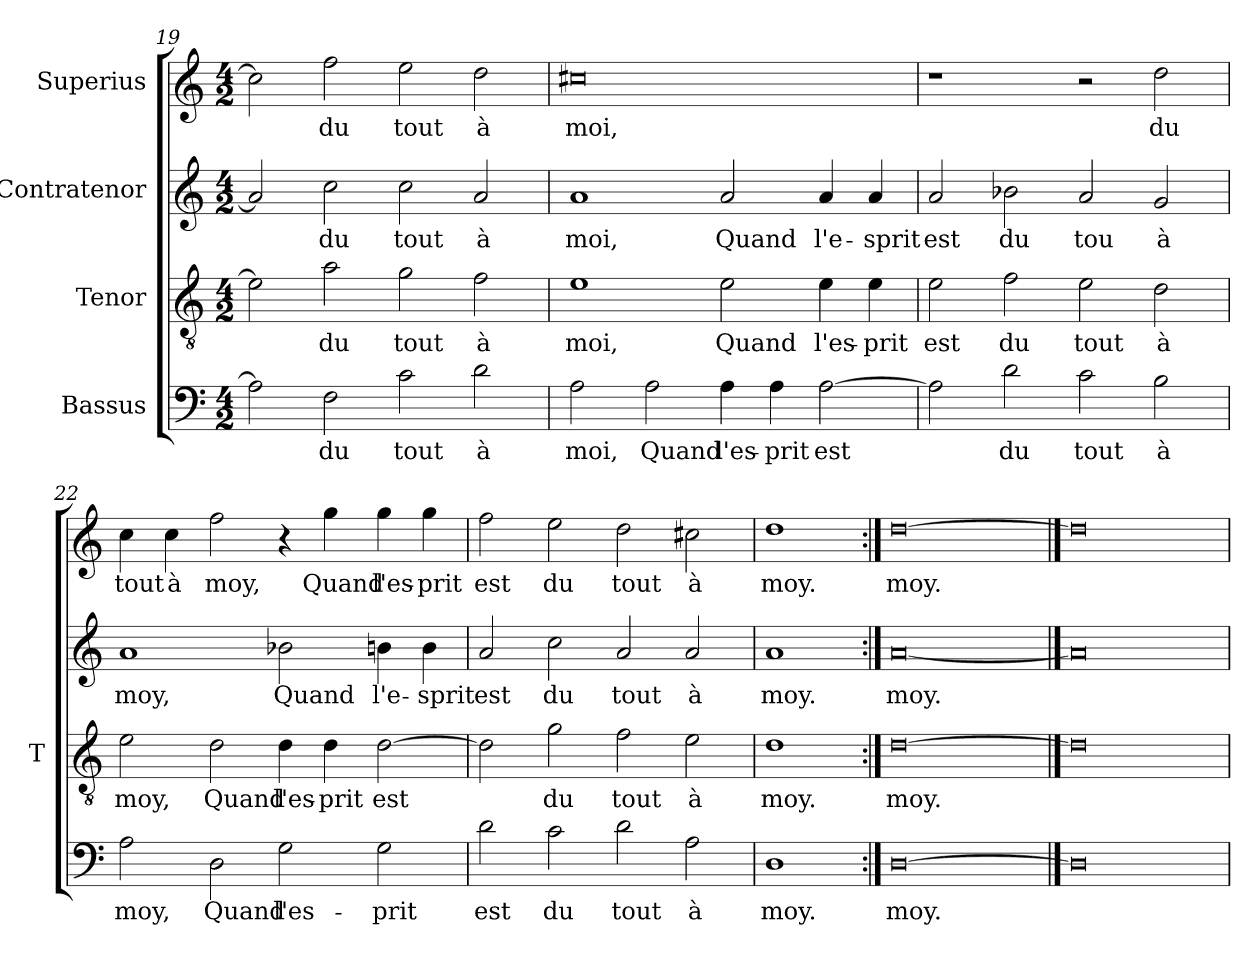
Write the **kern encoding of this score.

**kern	**text	**kern	**text	**kern	**text	**kern	**text
*part4	*part4	*part3	*part3	*part2	*part2	*part1	*part1
*staff4	*staff4	*staff3	*staff3	*staff2	*staff2	*staff1	*staff1
*I"Bassus	*	*I"Tenor	*	*I"Contratenor	*	*I"Superius	*
*	*	*I'T	*	*	*	*	*
*clefF4	*	*clefGv2	*	*clefG2	*	*clefG2	*
*k[]	*	*k[]	*	*k[]	*	*k[]	*
*M4/2	*	*M4/2	*	*M4/2	*	*M4/2	*
=19	=19	=19	=19	=19	=19	=19	=19
2A]	.	2e]	.	2a]	.	2cc]	.
2F	-du	2a	-du	2cc	-du	2ff	-du
2c	-tout	2g	-tout	2cc	-tout	2ee	-tout
2d	-à	2f	-à	2a	-à	2dd	-à
=20	=20	=20	=20	=20	=20	=20	=20
2A	-moi,	1e	-moi,	1a	-moi,	0cc#X	-moi,
2A	-Quand	.	.	.	.	.	.
4A	l'es-	2e	-Quand	2a	-Quand	.	.
4A	-prit	.	.	.	.	.	.
[2A	-est	4e	l'es-	4a	l'e-	.	.
.	.	4e	-prit	4a	-sprit	.	.
=21	=21	=21	=21	=21	=21	=21	=21
2A]	.	2e	-est	2a	-est	1r	.
2d	-du	2f	-du	2b-X	-du	.	.
2c	-tout	2e	-tout	2a	-tou	2r	.
2B	-à	2d	-à	2g	-à	2dd	-du
=22	=22	=22	=22	=22	=22	=22	=22
2A	-moy,	2e	-moy,	1a	-moy,	4cc	-tout
.	.	.	.	.	.	4cc	-à
2D	-Quand	2d	-Quand	.	.	2ff	-moy,
2G	l'es-	4d	l'es-	2b-X	-Quand	4r	.
.	.	4d	-prit	.	.	4gg	-Quand
2G	-prit	[2d	-est	4b	l'e-	4gg	l'es-
.	.	.	.	4b	-sprit	4gg	-prit
=23	=23	=23	=23	=23	=23	=23	=23
2d	-est	2d]	.	2a	-est	2ff	-est
2c	-du	2g	-du	2cc	-du	2ee	-du
2d	-tout	2f	-tout	2a	-tout	2dd	-tout
2A	-à	2e	-à	2a	-à	2cc#X	-à
=24	=24	=24	=24	=24	=24	=24	=24
1D	-moy.	1d	-moy.	1a	-moy.	1dd	-moy.
=25:|!	=25:|!	=25:|!	=25:|!	=25:|!	=25:|!	=25:|!	=25:|!
[0D	-moy.	[0d	-moy.	[0a	-moy.	[0dd	-moy.
==26	==26	==26	==26	==26	==26	==26	==26
0D]	.	0d]	.	0a]	.	0dd]	.
=	=	=	=	=	=	=	=
*-	*-	*-	*-	*-	*-	*-	*-
